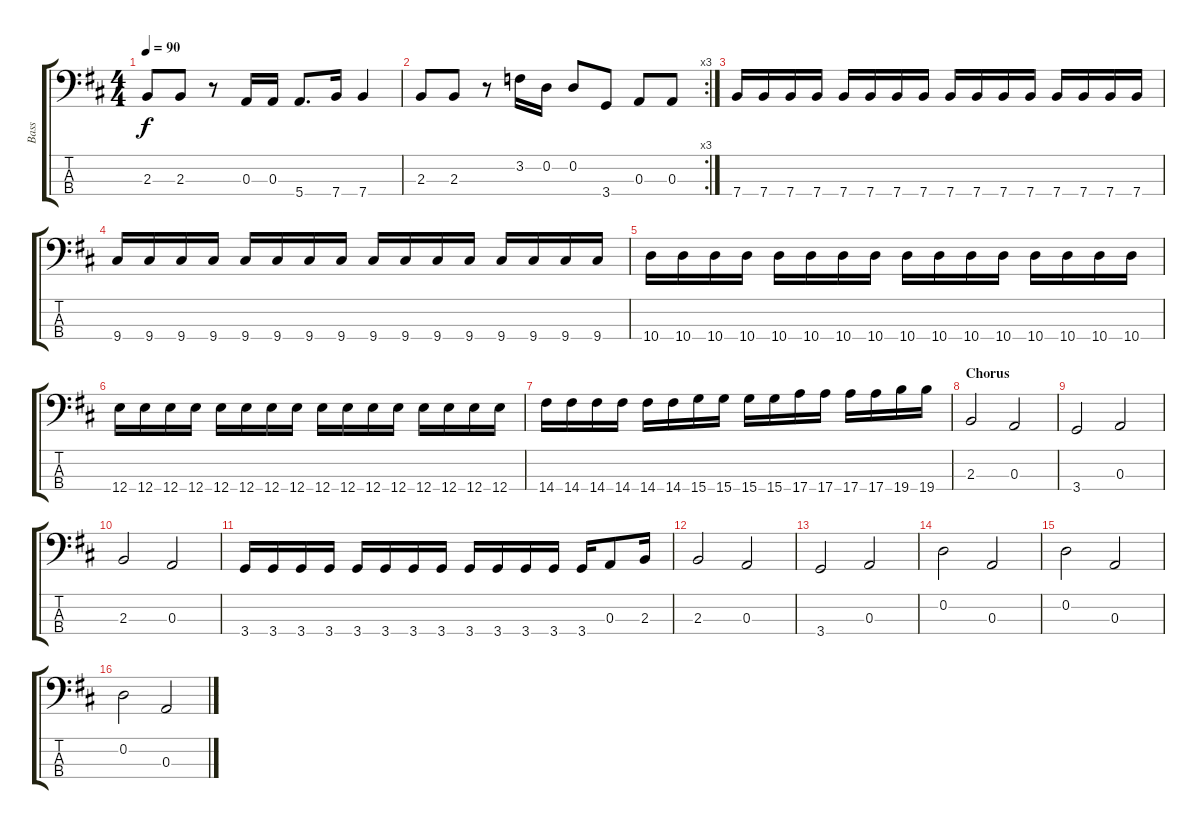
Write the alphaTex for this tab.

\track ("Bass" "Bass") {instrument electricbasspick}
\staff {score tabs}
\tuning (G2 D2 A1 E1) {hide}
\ts (4 4)
\tempo 90
\clef f4
\ks d
2.3.8{dy f} 2.3.8 r.8 0.3.16 0.3.16 5.4.8{d} 7.4.16 7.4.4 |
\rc 3
2.3.8 2.3.8 r.8 3.2.16 0.2.16 0.2.8 3.4.8 0.3.8 0.3.8 |
7.4.16 7.4.16 7.4.16 7.4.16 7.4.16 7.4.16 7.4.16 7.4.16 7.4.16 7.4.16 7.4.16 7.4.16 7.4.16 7.4.16 7.4.16 7.4.16 |
9.4.16 9.4.16 9.4.16 9.4.16 9.4.16 9.4.16 9.4.16 9.4.16 9.4.16 9.4.16 9.4.16 9.4.16 9.4.16 9.4.16 9.4.16 9.4.16 |
10.4.16 10.4.16 10.4.16 10.4.16 10.4.16 10.4.16 10.4.16 10.4.16 10.4.16 10.4.16 10.4.16 10.4.16 10.4.16 10.4.16 10.4.16 10.4.16 |
12.4.16 12.4.16 12.4.16 12.4.16 12.4.16 12.4.16 12.4.16 12.4.16 12.4.16 12.4.16 12.4.16 12.4.16 12.4.16 12.4.16 12.4.16 12.4.16 |
14.4.16 14.4.16 14.4.16 14.4.16 14.4.16 14.4.16 15.4.16 15.4.16 15.4.16 15.4.16 17.4.16 17.4.16 17.4.16 17.4.16 19.4.16 19.4.16 |
\section ("" "Chorus")
2.3.2 0.3.2 |
3.4.2 0.3.2 |
2.3.2 0.3.2 |
3.4.16 3.4.16 3.4.16 3.4.16 3.4.16 3.4.16 3.4.16 3.4.16 3.4.16 3.4.16 3.4.16 3.4.16 3.4.16 0.3.8 2.3.16 |
2.3.2 0.3.2 |
3.4.2 0.3.2 |
0.2.2 0.3.2 |
0.2.2 0.3.2 |
0.2.2 0.3.2
